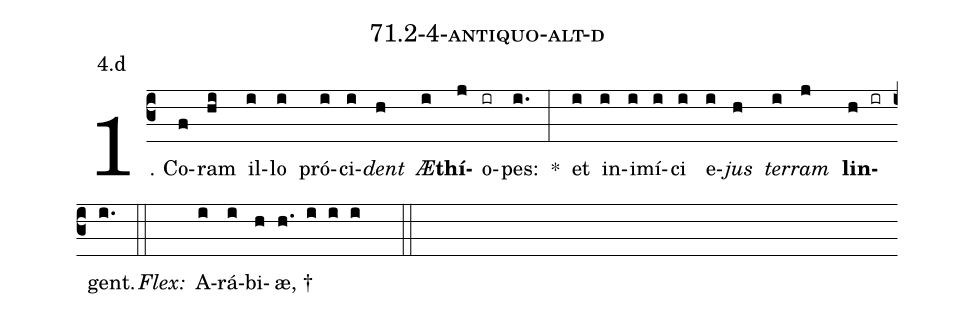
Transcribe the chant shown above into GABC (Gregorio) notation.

name: 71.2-4-antiquo-alt-d;
annotation: 4.d;
%%
(c3)1. Co(f)ram(hi) il(i)lo(i) pró(i)ci(i)<i>dent</i>(h) <i>Æ</i>(i)<b>thí</b>(j)o(ir)pes:(i.) *(:) et(i) in(i)i(i)mí(i)ci(i) e(i)<i>jus</i>(h) <i>ter</i>(i)<i>ram</i>(j) <b>lin</b>(h ir)gent.(i.) (::)
<i>Flex:</i>()  A(i)rá(i)bi(h)æ, †(h. i i i  ::)

%E(i) u(h) o(i) u(j) a(h) e.(i.) (::)
